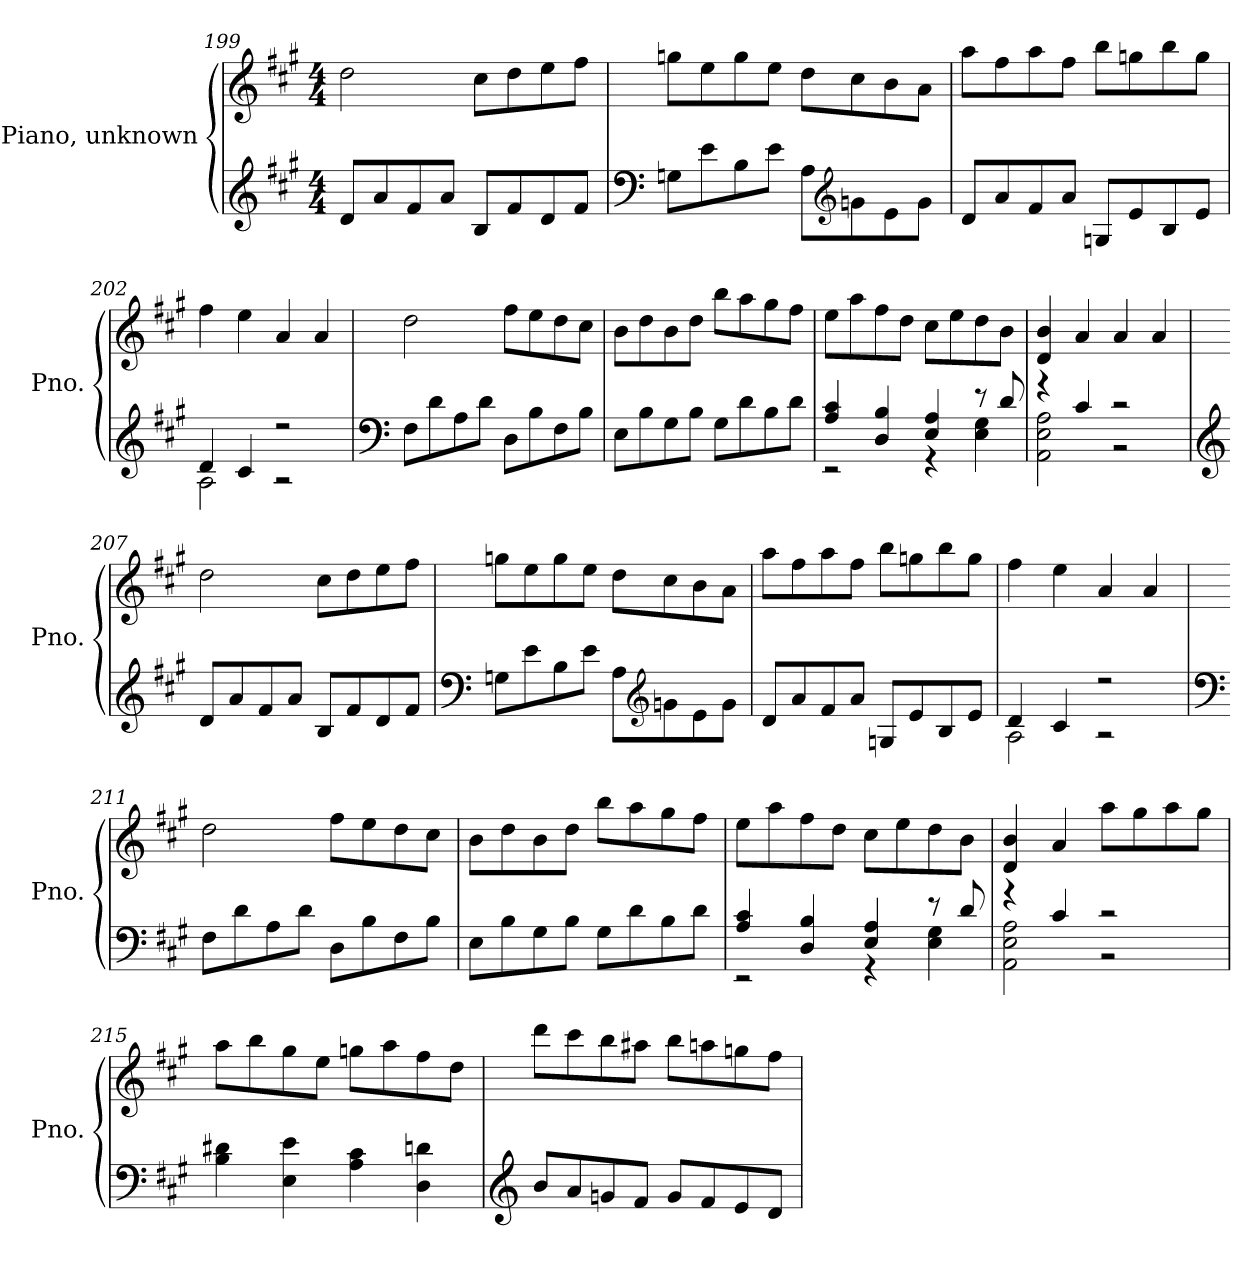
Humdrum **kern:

**kern	**kern
*part1	*part1
*staff2	*staff1
*I"Piano, unknown	*
*I'Pno.	*
*clefG2	*clefG2
*k[f#c#g#]	*k[f#c#g#]
*M4/4	*M4/4
=199	=199
8d/L	2dd\
8a/	.
8f#/	.
8a/J	.
8B/L	8cc#\L
8f#/	8dd\
8d/	8ee\
8f#/J	8ff#\J
!!LO:LB:g=z
=200	=200
*clefF4	*
8Gn\L	8ggn\L
8e\	8ee\
8B\	8gg\
8e\J	8ee\J
8A\L	8dd\L
*clefG2	*
8gn\	8cc#\
8e\	8b\
8g\J	8a\J
=201	=201
8d/L	8aa\L
8a/	8ff#\
8f#/	8aa\
8a/J	8ff#\J
8Gn/L	8bb\L
8e/	8ggn\
8B/	8bb\
8e/J	8gg\J
=202	=202
*^	*
4d/	2A\	4ff#\
4c#/	.	4ee\
2r	2r	4a/
.	.	4a/
*v	*v	*
=203	=203
*clefF4	*
8F#\L	2dd\
8d\	.
8A\	.
8d\J	.
8D\L	8ff#\L
8B\	8ee\
8F#\	8dd\
8B\J	8cc#\J
!!LO:LB:g=z
=204	=204
8E\L	8b\L
8B\	8dd\
8G#\	8b\
8B\J	8dd\J
8G#\L	8bb\L
8d\	8aa\
8B\	8gg#\
8d\J	8ff#\J
=205	=205
*^	*
4A/ 4c#/	2r	8ee\L
.	.	8aa\
4D/ 4B/	.	8ff#\
.	.	8dd\J
4E/ 4A/	4r	8cc#\L
.	.	8ee\
8r	4E\ 4G#\	8dd\
8d/	.	8b\J
=206	=206	=206
4r	2AA\ 2E\ 2A\	4d/ 4b/
4c#/	.	4a/
2r	2r	4a/
.	.	4a/
*v	*v	*
=207	=207
*clefG2	*
8d/L	2dd\
8a/	.
8f#/	.
8a/J	.
8B/L	8cc#\L
8f#/	8dd\
8d/	8ee\
8f#/J	8ff#\J
!!LO:PB:g=z
=208	=208
*clefF4	*
8Gn\L	8ggn\L
8e\	8ee\
8B\	8gg\
8e\J	8ee\J
8A\L	8dd\L
*clefG2	*
8gn\	8cc#\
8e\	8b\
8g\J	8a\J
=209	=209
8d/L	8aa\L
8a/	8ff#\
8f#/	8aa\
8a/J	8ff#\J
8Gn/L	8bb\L
8e/	8ggn\
8B/	8bb\
8e/J	8gg\J
=210	=210
*^	*
4d/	2A\	4ff#\
4c#/	.	4ee\
2r	2r	4a/
.	.	4a/
*v	*v	*
=211	=211
*clefF4	*
8F#\L	2dd\
8d\	.
8A\	.
8d\J	.
8D\L	8ff#\L
8B\	8ee\
8F#\	8dd\
8B\J	8cc#\J
!!LO:LB:g=z
=212	=212
8E\L	8b\L
8B\	8dd\
8G#\	8b\
8B\J	8dd\J
8G#\L	8bb\L
8d\	8aa\
8B\	8gg#\
8d\J	8ff#\J
=213	=213
*^	*
4A/ 4c#/	2r	8ee\L
.	.	8aa\
4D/ 4B/	.	8ff#\
.	.	8dd\J
4E/ 4A/	4r	8cc#\L
.	.	8ee\
8r	4E\ 4G#\	8dd\
8d/	.	8b\J
=214	=214	=214
4r	2AA\ 2E\ 2A\	4d/ 4b/
4c#/	.	4a/
2r	2r	8aa\L
.	.	8gg#\
.	.	8aa\
.	.	8gg#\J
*v	*v	*
=215	=215
4B\ 4d#X\	8aa\L
.	8bb\
4E\ 4e\	8gg#\
.	8ee\J
4A\ 4c#\	8ggn\L
.	8aa\
4D\ 4dn\	8ff#\
.	8dd\J
!!LO:LB:g=z
=216	=216
*clefG2	*
8b/L	8ddd\L
8a/	8ccc#\
8gn/	8bb\
8f#/J	8aa#X\J
8g/L	8bb\L
8f#/	8aan\
8e/	8ggn\
8d/J	8ff#\J
=	=
*-	*-
